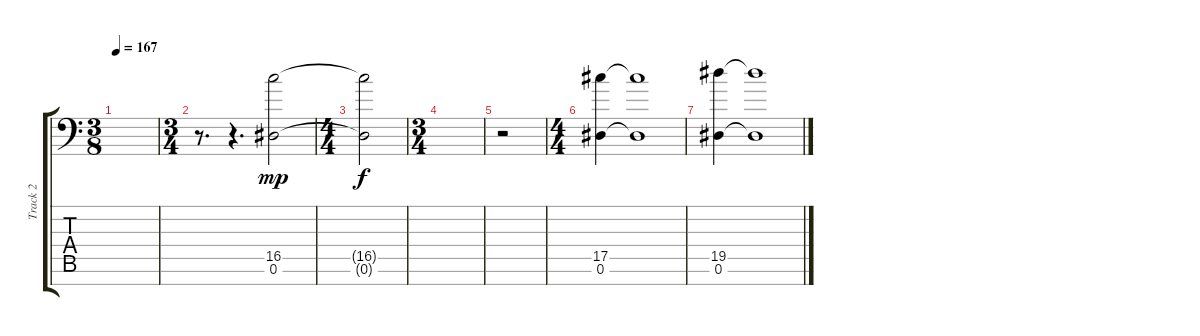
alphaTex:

\track ("Track 2" "Track 2") {instrument distortionguitar}
\staff {score tabs}
\tuning (Eb4 Bb3 Gb3 Db3 Ab2 Eb2 Ab1) {hide}
\ts (3 8)
\tempo 167
\clef f4
\ks c
|
\ts (3 4)
r.8{d} r.4{d} (16.5 0.6).2{dy mp} |
\ts (4 4)
(16.5{t} 0.6{t}).2{dy f} |
\ts (3 4)
|
r.2 |
\ts (4 4)
(17.5 0.6).4 (17.5{t} 0.6{t}).1 |
(19.5 0.6).4 (19.5{t} 0.6{t}).1
